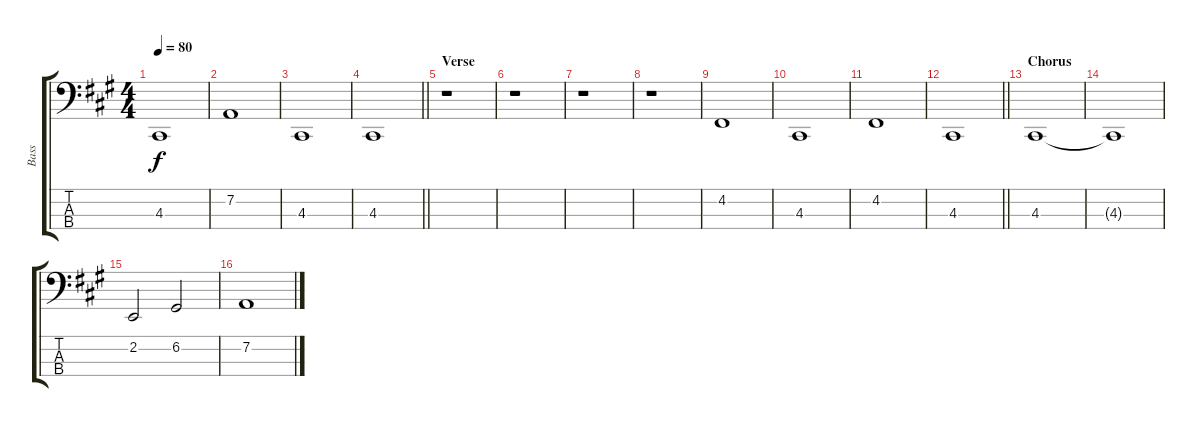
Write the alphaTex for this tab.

\track ("Bass" "Bass") {instrument lead2sawtooth}
\staff {score tabs}
\tuning (G2 D2 A1 E1) {hide}
\ts (4 4)
\tempo 80
\clef f4
\ks f#minor
4.3.1{dy f} |
7.2.1 |
4.3.1 |
\barLineRight lightlight
4.3.1 |
\section ("" "Verse")
r.1 |
r.1 |
r.1 |
r.1 |
4.2.1 |
4.3.1 |
4.2.1 |
\barLineRight lightlight
4.3.1 |
\section ("" "Chorus")
4.3.1 |
4.3{t}.1 |
2.2.2 6.2.2 |
7.2.1
